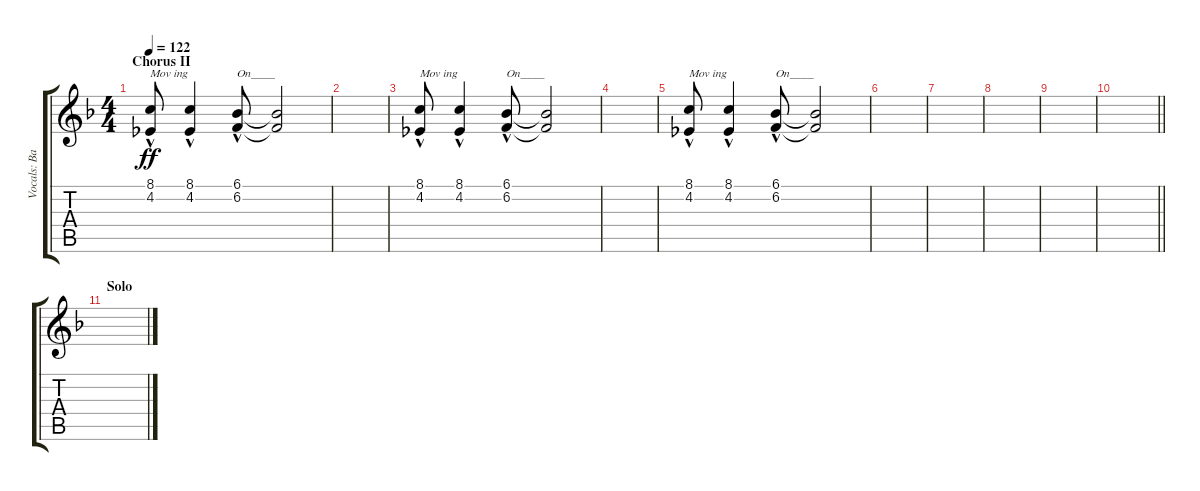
\track ("Vocals: Band" "Vocals: Ba") {instrument choiraahs}
\staff {score tabs}
\tuning (E4 B3 G3 D3 A2 E2) {hide}
\ts (4 4)
\section ("" "Chorus II")
\tempo 122
\clef g2
\ks f
(8.1{hac} 4.2{hac}).8{txt "Mov ing" dy ff} (8.1{hac} 4.2{hac}).4 (6.1{hac} 6.2{hac}).8{txt "On____"} (6.1{t} 6.2{t}).2 |
|
(8.1{hac} 4.2{hac}).8{txt "Mov ing"} (8.1{hac} 4.2{hac}).4 (6.1{hac} 6.2{hac}).8{txt "On____"} (6.1{t} 6.2{t}).2 |
|
(8.1{hac} 4.2{hac}).8{txt "Mov ing"} (8.1{hac} 4.2{hac}).4 (6.1{hac} 6.2{hac}).8{txt "On____"} (6.1{t} 6.2{t}).2 |
|
|
|
|
\barLineRight lightlight
|
\section ("" "Solo")
